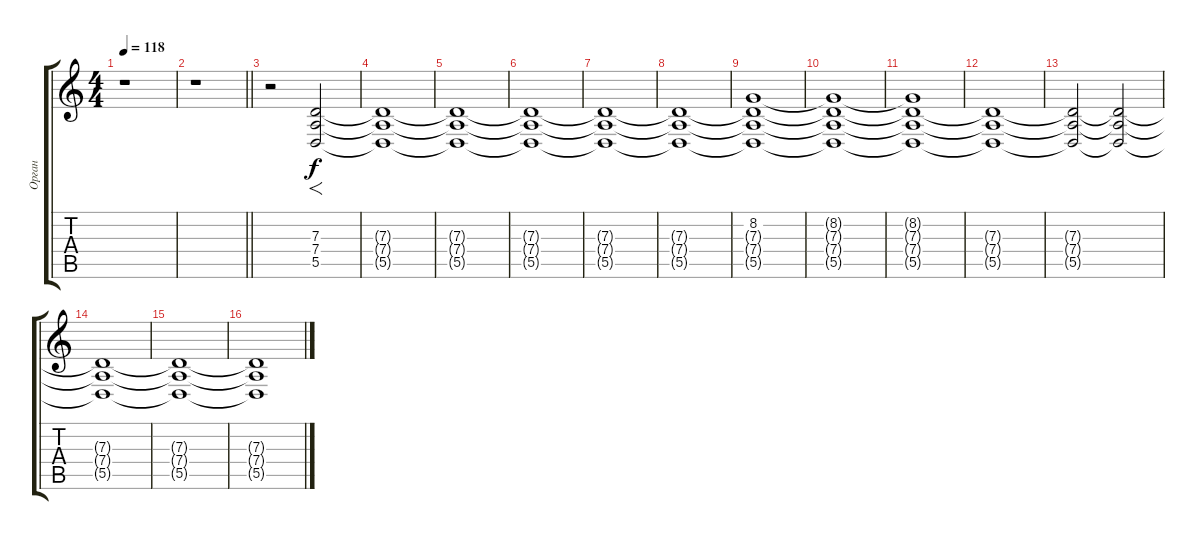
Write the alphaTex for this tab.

\track ("Орган" "Орган") {instrument rockorgan}
\staff {score tabs}
\tuning (E4 B3 G3 D3 A2 E2) {hide}
\ts (4 4)
\tempo 118
\clef g2
\ks c
r.1{dy f} |
\barLineRight lightlight
r.1 |
r.2 (7.3 7.4 5.5).2{f volume 8} |
(7.3{t} 7.4{t} 5.5{t}).1 |
(7.3{t} 7.4{t} 5.5{t}).1 |
(7.3{t} 7.4{t} 5.5{t}).1 |
(7.3{t} 7.4{t} 5.5{t}).1 |
(7.3{t} 7.4{t} 5.5{t}).1 |
(8.2 7.3{t} 7.4{t} 5.5{t}).1 |
(8.2{t} 7.3{t} 7.4{t} 5.5{t}).1 |
(8.2{t} 7.3{t} 7.4{t} 5.5{t}).1 |
(7.3{t} 7.4{t} 5.5{t}).1 |
(7.3{t} 7.4{t} 5.5{t}).2 (7.3{t} 7.4{t} 5.5{t}).2 |
(7.3{t} 7.4{t} 5.5{t}).1 |
(7.3{t} 7.4{t} 5.5{t}).1 |
(7.3{t} 7.4{t} 5.5{t}).1
